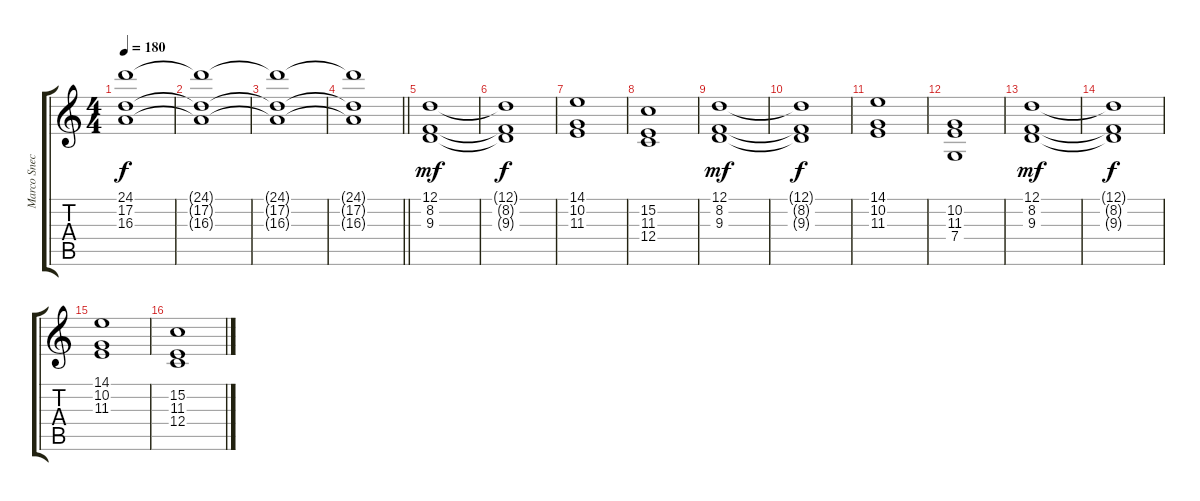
\track ("Marco Sneck - Keyboards" "Marco Snec") {instrument lead1square}
\staff {score tabs}
\tuning (D4 A3 F3 C3 G2 D2) {hide}
\ts (4 4)
\tempo 180
\clef g2
\ks c
(24.1 17.2 16.3).1{dy f instrument stringensemble2} |
(24.1{t} 17.2{t} 16.3{t}).1 |
(24.1{t} 17.2{t} 16.3{t}).1{volume 12} |
\barLineRight lightlight
(24.1{t} 17.2{t} 16.3{t}).1 |
\section ("" "")
(12.1 8.2 9.3).1{dy mf instrument stringensemble2} |
(12.1{t} 8.2{t} 9.3{t}).1{dy f} |
(14.1 10.2 11.3).1{instrument stringensemble2} |
(15.2 11.3 12.4).1{instrument stringensemble2} |
(12.1 8.2 9.3).1{dy mf instrument stringensemble2} |
(12.1{t} 8.2{t} 9.3{t}).1{dy f} |
(14.1 10.2 11.3).1{instrument stringensemble2} |
(10.2 11.3 7.4).1{instrument stringensemble2} |
(12.1 8.2 9.3).1{dy mf instrument stringensemble2} |
(12.1{t} 8.2{t} 9.3{t}).1{dy f} |
(14.1 10.2 11.3).1{instrument stringensemble2} |
(15.2 11.3 12.4).1{instrument stringensemble2}
